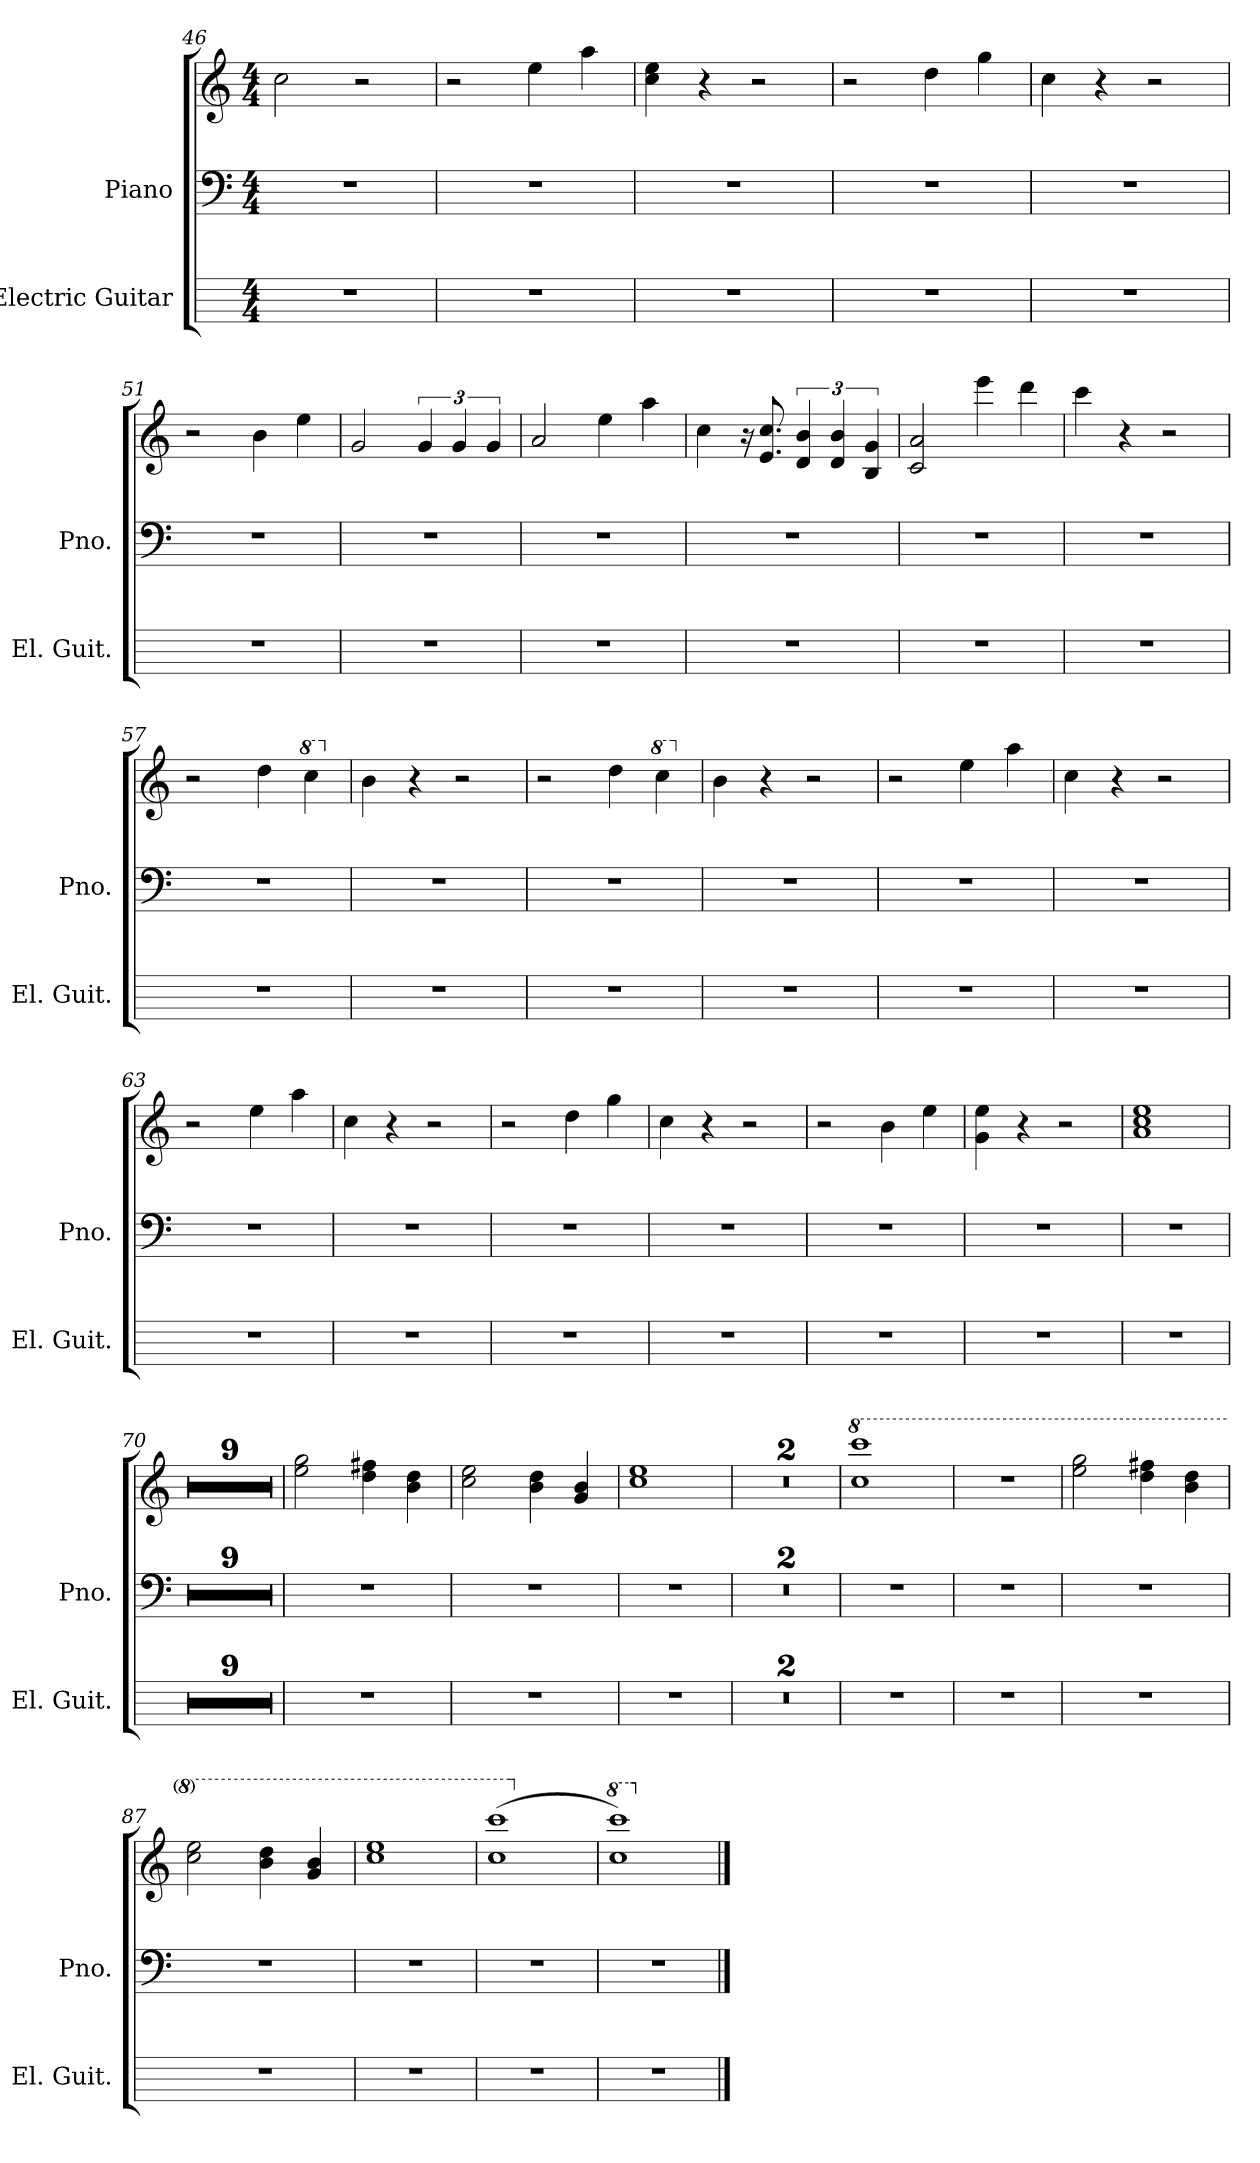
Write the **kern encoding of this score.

**kern	**kern	**kern
*part2	*part1	*part1
*staff3	*staff2	*staff1
*I"Electric Guitar	*I"Piano	*
*I'El. Guit.	*I'Pno.	*
*	*clefF4	*clefG2
*k[]	*k[]	*k[]
*M4/4	*M4/4	*M4/4
=46	=46	=46
1r	1r	2cc\
.	.	2r
=47	=47	=47
1r	1r	2r
.	.	4ee\
.	.	4aa\
=48	=48	=48
1r	1r	4cc\ 4ee\
.	.	4r
.	.	2r
!!LO:LB:g=z
=49	=49	=49
1r	1r	2r
.	.	4dd\
.	.	4gg\
=50	=50	=50
1r	1r	4cc\
.	.	4r
.	.	2r
=51	=51	=51
1r	1r	2r
.	.	4b\
.	.	4ee\
=52	=52	=52
1r	1r	2g/
.	.	6g/
.	.	6g/
.	.	6g/
=53	=53	=53
1r	1r	2a/
.	.	4ee\
.	.	4aa\
=54	=54	=54
1r	1r	4cc\
.	.	16r
.	.	8.e/ 8.cc/
.	.	6d/ 6b/
.	.	6d/ 6b/
.	.	6B/ 6g/
=55	=55	=55
1r	1r	2c/ 2a/
.	.	4eee\
.	.	4ddd\
=56	=56	=56
1r	1r	4ccc\
.	.	4r
.	.	2r
=57	=57	=57
1r	1r	2r
.	.	4dd\
*	*	*8va
.	.	4ccc\
=58	=58	=58
*	*	*X8va
1r	1r	4b\
*	*	*8va
.	.	4r
.	.	2r
!!LO:PB:g=z
=59	=59	=59
*	*	*X8va
1r	1r	2r
.	.	4dd\
*	*	*8va
.	.	4ccc\
=60	=60	=60
*	*	*X8va
1r	1r	4b\
*	*	*8va
.	.	4r
.	.	2r
=61	=61	=61
*	*	*X8va
1r	1r	2r
.	.	4ee\
.	.	4aa\
=62	=62	=62
1r	1r	4cc\
.	.	4r
.	.	2r
=63	=63	=63
1r	1r	2r
.	.	4ee\
.	.	4aa\
=64	=64	=64
1r	1r	4cc\
.	.	4r
.	.	2r
=65	=65	=65
1r	1r	2r
.	.	4dd\
.	.	4gg\
=66	=66	=66
1r	1r	4cc\
.	.	4r
.	.	2r
=67	=67	=67
1r	1r	2r
.	.	4b\
.	.	4ee\
=68	=68	=68
1r	1r	4g\ 4ee\
.	.	4r
.	.	2r
=69	=69	=69
1r	1r	1a 1cc 1ee
=70	=70	=70
1r	1r	1r
!!LO:LB:g=z
=71	=71	=71
1r	1r	1r
=72	=72	=72
1r	1r	1r
=73	=73	=73
1r	1r	1r
=74	=74	=74
1r	1r	1r
=75	=75	=75
1r	1r	1r
=76	=76	=76
1r	1r	1r
=77	=77	=77
1r	1r	1r
=78	=78	=78
1r	1r	1r
=79	=79	=79
1r	1r	2ee\ 2gg\
.	.	4dd\ 4ff#X\
.	.	4b\ 4dd\
=80	=80	=80
1r	1r	2cc\ 2ee\
.	.	4b\ 4dd\
.	.	4g/ 4b/
=81	=81	=81
1r	1r	1cc 1ee
=82	=82	=82
1r	1r	1r
=83	=83	=83
1r	1r	1r
=84	=84	=84
*	*	*8va
1r	1r	1ccc 1cccc
=85	=85	=85
*	*	*X8va
1r	1r	1r
!!LO:LB:g=z
=86	=86	=86
1r	1r	2ee\ 2gg\
.	.	4dd\ 4ff#X\
.	.	4b\ 4dd\
=87	=87	=87
1r	1r	2cc\ 2ee\
.	.	4b\ 4dd\
.	.	4g/ 4b/
=88	=88	=88
1r	1r	1cc 1ee
=89	=89	=89
*	*	*8va
1r	1r	(>1ccc 1cccc
=90	=90	=90
*	*	*X8va
*	*	*8va
1r	1r	1ccc 1cccc)
*	*	*X8va
==	==	==
*-	*-	*-
